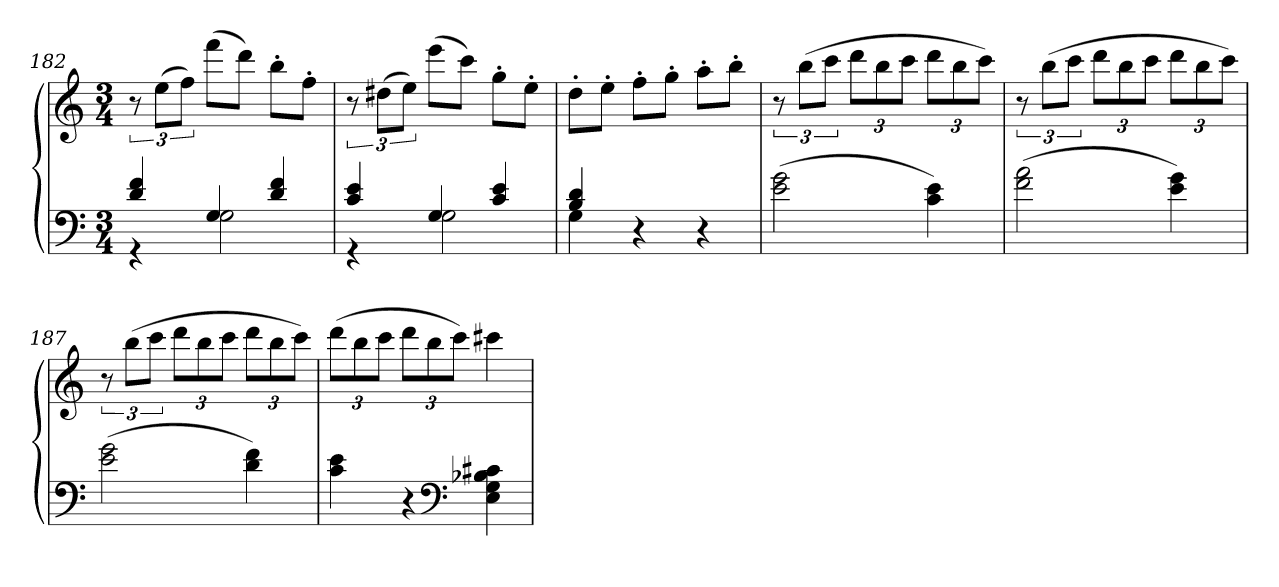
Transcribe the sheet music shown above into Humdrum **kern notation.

**kern	**kern
*part1	*part1
*staff2	*staff1
*clefF4	*clefG2
*k[]	*k[]
*C:	*C:
*M3/4	*M3/4
=182	=182
*^	*
4d 4f	4r	12r
.	.	(12eeL
.	.	12ffJ)
4G	2G	(8fffL
.	.	8dddJ)
4d 4f	.	8bb'L
.	.	8ff'J
=183	=183	=183
4c 4e	4r	12r
.	.	(12dd#XL
.	.	12eeJ)
4G	2G	(8eeeL
.	.	8cccJ)
4c 4e	.	8gg'L
.	.	8ee'J
=184	=184	=184
4B 4d	4G	8dd'L
.	.	8ee'J
4r	2ryy	8ff'L
.	.	8gg'J
4r	.	8aa'L
.	.	8bb'J
*v	*v	*
=185	=185
(2e 2g	12r
.	(12bbL
.	12cccJ
.	12dddL
.	12bb
.	12cccJ
4c 4e)	12dddL
.	12bb
.	12cccJ)
=186	=186
(2f 2a	12r
.	(12bbL
.	12cccJ
.	12dddL
.	12bb
.	12cccJ
4e 4g)	12dddL
.	12bb
.	12cccJ)
=187	=187
(2e 2g	12r
.	(12bbL
.	12cccJ
.	12dddL
.	12bb
.	12cccJ
4d 4f)	12dddL
.	12bb
.	12cccJ)
=188	=188
4c 4e	(12dddL
.	12bb
.	12cccJ
4r	12dddL
.	12bb
.	12cccJ)
*clefF4	*
4E 4G 4B-X 4c#X	4ccc#X
=	=
*-	*-
